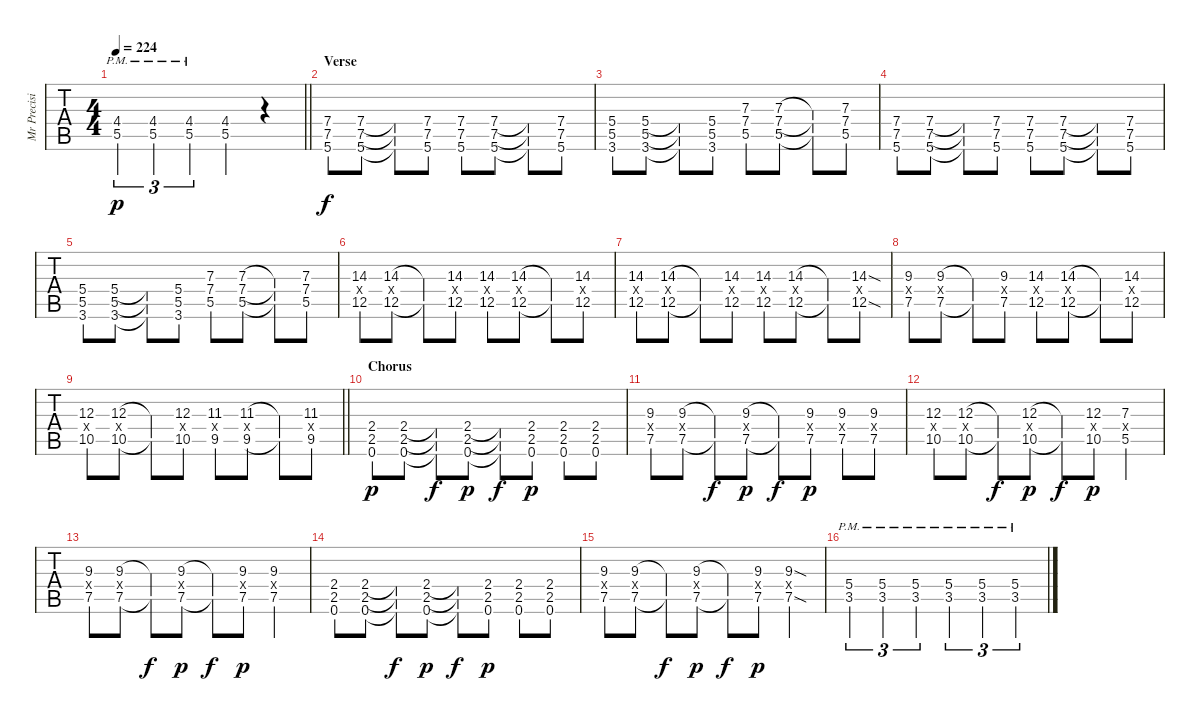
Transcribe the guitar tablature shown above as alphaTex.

\track ("Mr Precision - Guitar One" "Mr Precisi") {instrument distortionguitar}
\staff {tabs}
\tuning (E4 B3 G3 D3 A2 E2) {hide}
\ts (4 4)
\tempo 224
\clef g2
\barLineRight lightlight
\ks c
(4.4{pm} 5.5{pm}).4{tu (3 2) dy p} (4.4{pm} 5.5{pm}).4{tu (3 2)} (4.4{pm} 5.5{pm}).4{tu (3 2)} (4.4 5.5).4 r.4 |
\section ("" "Verse")
(7.4 7.5 5.6).8{dy f} (7.4 7.5 5.6).8 (7.4{t} 7.5{t} 5.6{t}).8 (7.4 7.5 5.6).8 (7.4 7.5 5.6).8 (7.4 7.5 5.6).8 (7.4{t} 7.5{t} 5.6{t}).8 (7.4 7.5 5.6).8 |
(5.4 5.5 3.6).8 (5.4 5.5 3.6).8 (5.4{t} 5.5{t} 3.6{t}).8 (5.4 5.5 3.6).8 (7.3 7.4 5.5).8 (7.3 7.4 5.5).8 (7.3{t} 7.4{t} 5.5{t}).8 (7.3 7.4 5.5).8 |
(7.4 7.5 5.6).8 (7.4 7.5 5.6).8 (7.4{t} 7.5{t} 5.6{t}).8 (7.4 7.5 5.6).8 (7.4 7.5 5.6).8 (7.4 7.5 5.6).8 (7.4{t} 7.5{t} 5.6{t}).8 (7.4 7.5 5.6).8 |
(5.4 5.5 3.6).8 (5.4 5.5 3.6).8 (5.4{t} 5.5{t} 3.6{t}).8 (5.4 5.5 3.6).8 (7.3 7.4 5.5).8 (7.3 7.4 5.5).8 (7.3{t} 7.4{t} 5.5{t}).8 (7.3 7.4 5.5).8 |
(14.3 12.4{x} 12.5).8{volume 14 balance 8} (14.3 12.4{x} 12.5).8 (14.3{t} 12.5{t}).8 (14.3 12.4{x} 12.5).8 (14.3 12.4{x} 12.5).8 (14.3 12.4{x} 12.5).8 (14.3{t} 12.5{t}).8 (14.3 12.4{x} 12.5).8 |
(14.3 12.4{x} 12.5).8 (14.3 12.4{x} 12.5).8 (14.3{t} 12.5{t}).8 (14.3 12.4{x} 12.5).8 (14.3 12.4{x} 12.5).8 (14.3 12.4{x} 12.5).8 (14.3{t} 12.5{t}).8 (14.3{sod} 12.4{x} 12.5{sod}).8 |
(9.3 7.4{x} 7.5).8 (9.3 7.4{x} 7.5).8 (9.3{t} 7.5{t}).8 (9.3 7.4{x} 7.5).8 (14.3 12.4{x} 12.5).8 (14.3 12.4{x} 12.5).8 (14.3{t} 12.5{t}).8 (14.3 12.4{x} 12.5).8 |
\barLineRight lightlight
(12.3 10.4{x} 10.5).8 (12.3 10.4{x} 10.5).8 (12.3{t} 10.5{t}).8 (12.3 10.4{x} 10.5).8 (11.3 9.4{x} 9.5).8 (11.3 9.4{x} 9.5).8 (11.3{t} 9.5{t}).8 (11.3 9.4{x} 9.5).8 |
\section ("" "Chorus")
(2.4 2.5 0.6).8{dy p} (2.4 2.5 0.6).8 (2.4{t} 2.5{t} 0.6{t}).8{dy f} (2.4 2.5 0.6).8{dy p} (2.4{t} 2.5{t} 0.6{t}).8{dy f} (2.4 2.5 0.6).8{dy p} (2.4 2.5 0.6).8 (2.4 2.5 0.6).8 |
(9.3 7.4{x} 7.5).8 (9.3 7.4{x} 7.5).8 (9.3{t} 7.5{t}).8{dy f} (9.3 7.4{x} 7.5).8{dy p} (9.3{t} 7.5{t}).8{dy f} (9.3 7.4{x} 7.5).8{dy p} (9.3 7.4{x} 7.5).8 (9.3 7.4{x} 7.5).8 |
(12.3 10.4{x} 10.5).8 (12.3 10.4{x} 10.5).8 (12.3{t} 10.5{t}).8{dy f} (12.3 10.4{x} 10.5).8{dy p} (12.3{t} 10.5{t}).8{dy f} (12.3 10.4{x} 10.5).8{dy p} (7.3 5.4{x} 5.5).4 |
(9.3 7.4{x} 7.5).8 (9.3 7.4{x} 7.5).8 (9.3{t} 7.5{t}).8{dy f} (9.3 7.4{x} 7.5).8{dy p} (9.3{t} 7.5{t}).8{dy f} (9.3 7.4{x} 7.5).8{dy p} (9.3 7.4{x} 7.5).4 |
(2.4 2.5 0.6).8 (2.4 2.5 0.6).8 (2.4{t} 2.5{t} 0.6{t}).8{dy f} (2.4 2.5 0.6).8{dy p} (2.4{t} 2.5{t} 0.6{t}).8{dy f} (2.4 2.5 0.6).8{dy p} (2.4 2.5 0.6).8 (2.4 2.5 0.6).8 |
(9.3 7.4{x} 7.5).8 (9.3 7.4{x} 7.5).8 (9.3{t} 7.5{t}).8{dy f} (9.3 7.4{x} 7.5).8{dy p} (9.3{t} 7.5{t}).8{dy f} (9.3 7.4{x} 7.5).8{dy p} (9.3{sod} 7.4{x} 7.5{sod}).4 |
(5.4{pm} 3.5{pm}).4{tu (3 2)} (5.4{pm} 3.5{pm}).4{tu (3 2)} (5.4{pm} 3.5{pm}).4{tu (3 2)} (5.4{pm} 3.5{pm}).4{tu (3 2)} (5.4{pm} 3.5{pm}).4{tu (3 2)} (5.4{pm} 3.5{pm}).4{tu (3 2)}
